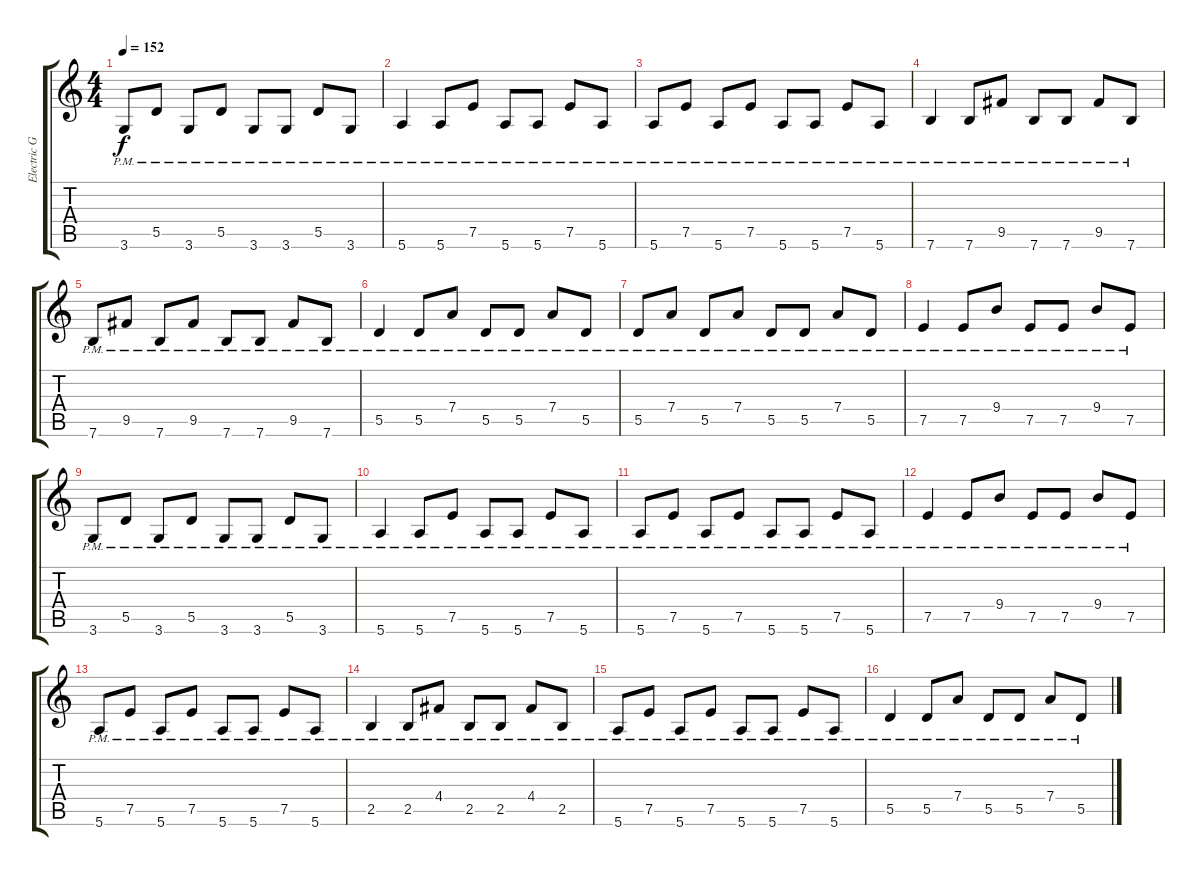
\track ("Electric Guitar" "Electric G") {instrument electricguitarclean}
\staff {score tabs}
\tuning (E4 B3 G3 D3 A2 E2) {hide}
\ts (4 4)
\tempo 152
\clef g2
\ks c
3.6{pm}.8{dy f} 5.5{pm}.8 3.6{pm}.8 5.5{pm}.8 3.6{pm}.8 3.6{pm}.8 5.5{pm}.8 3.6{pm}.8 |
5.6{pm}.4 5.6{pm}.8 7.5{pm}.8 5.6{pm}.8 5.6{pm}.8 7.5{pm}.8 5.6{pm}.8 |
5.6{pm}.8 7.5{pm}.8 5.6{pm}.8 7.5{pm}.8 5.6{pm}.8 5.6{pm}.8 7.5{pm}.8 5.6{pm}.8 |
7.6{pm}.4 7.6{pm}.8 9.5{pm}.8 7.6{pm}.8 7.6{pm}.8 9.5{pm}.8 7.6{pm}.8 |
7.6{pm}.8 9.5{pm}.8 7.6{pm}.8 9.5{pm}.8 7.6{pm}.8 7.6{pm}.8 9.5{pm}.8 7.6{pm}.8 |
5.5{pm}.4 5.5{pm}.8 7.4{pm}.8 5.5{pm}.8 5.5{pm}.8 7.4{pm}.8 5.5{pm}.8 |
5.5{pm}.8 7.4{pm}.8 5.5{pm}.8 7.4{pm}.8 5.5{pm}.8 5.5{pm}.8 7.4{pm}.8 5.5{pm}.8 |
7.5{pm}.4 7.5{pm}.8 9.4{pm}.8 7.5{pm}.8 7.5{pm}.8 9.4{pm}.8 7.5{pm}.8 |
3.6{pm}.8 5.5{pm}.8 3.6{pm}.8 5.5{pm}.8 3.6{pm}.8 3.6{pm}.8 5.5{pm}.8 3.6{pm}.8 |
5.6{pm}.4 5.6{pm}.8 7.5{pm}.8 5.6{pm}.8 5.6{pm}.8 7.5{pm}.8 5.6{pm}.8 |
5.6{pm}.8 7.5{pm}.8 5.6{pm}.8 7.5{pm}.8 5.6{pm}.8 5.6{pm}.8 7.5{pm}.8 5.6{pm}.8 |
7.5{pm}.4 7.5{pm}.8 9.4{pm}.8 7.5{pm}.8 7.5{pm}.8 9.4{pm}.8 7.5{pm}.8 |
5.6{pm}.8 7.5{pm}.8 5.6{pm}.8 7.5{pm}.8 5.6{pm}.8 5.6{pm}.8 7.5{pm}.8 5.6{pm}.8 |
2.5{pm}.4 2.5{pm}.8 4.4{pm}.8 2.5{pm}.8 2.5{pm}.8 4.4{pm}.8 2.5{pm}.8 |
5.6{pm}.8 7.5{pm}.8 5.6{pm}.8 7.5{pm}.8 5.6{pm}.8 5.6{pm}.8 7.5{pm}.8 5.6{pm}.8 |
5.5{pm}.4 5.5{pm}.8 7.4{pm}.8 5.5{pm}.8 5.5{pm}.8 7.4{pm}.8 5.5{pm}.8
